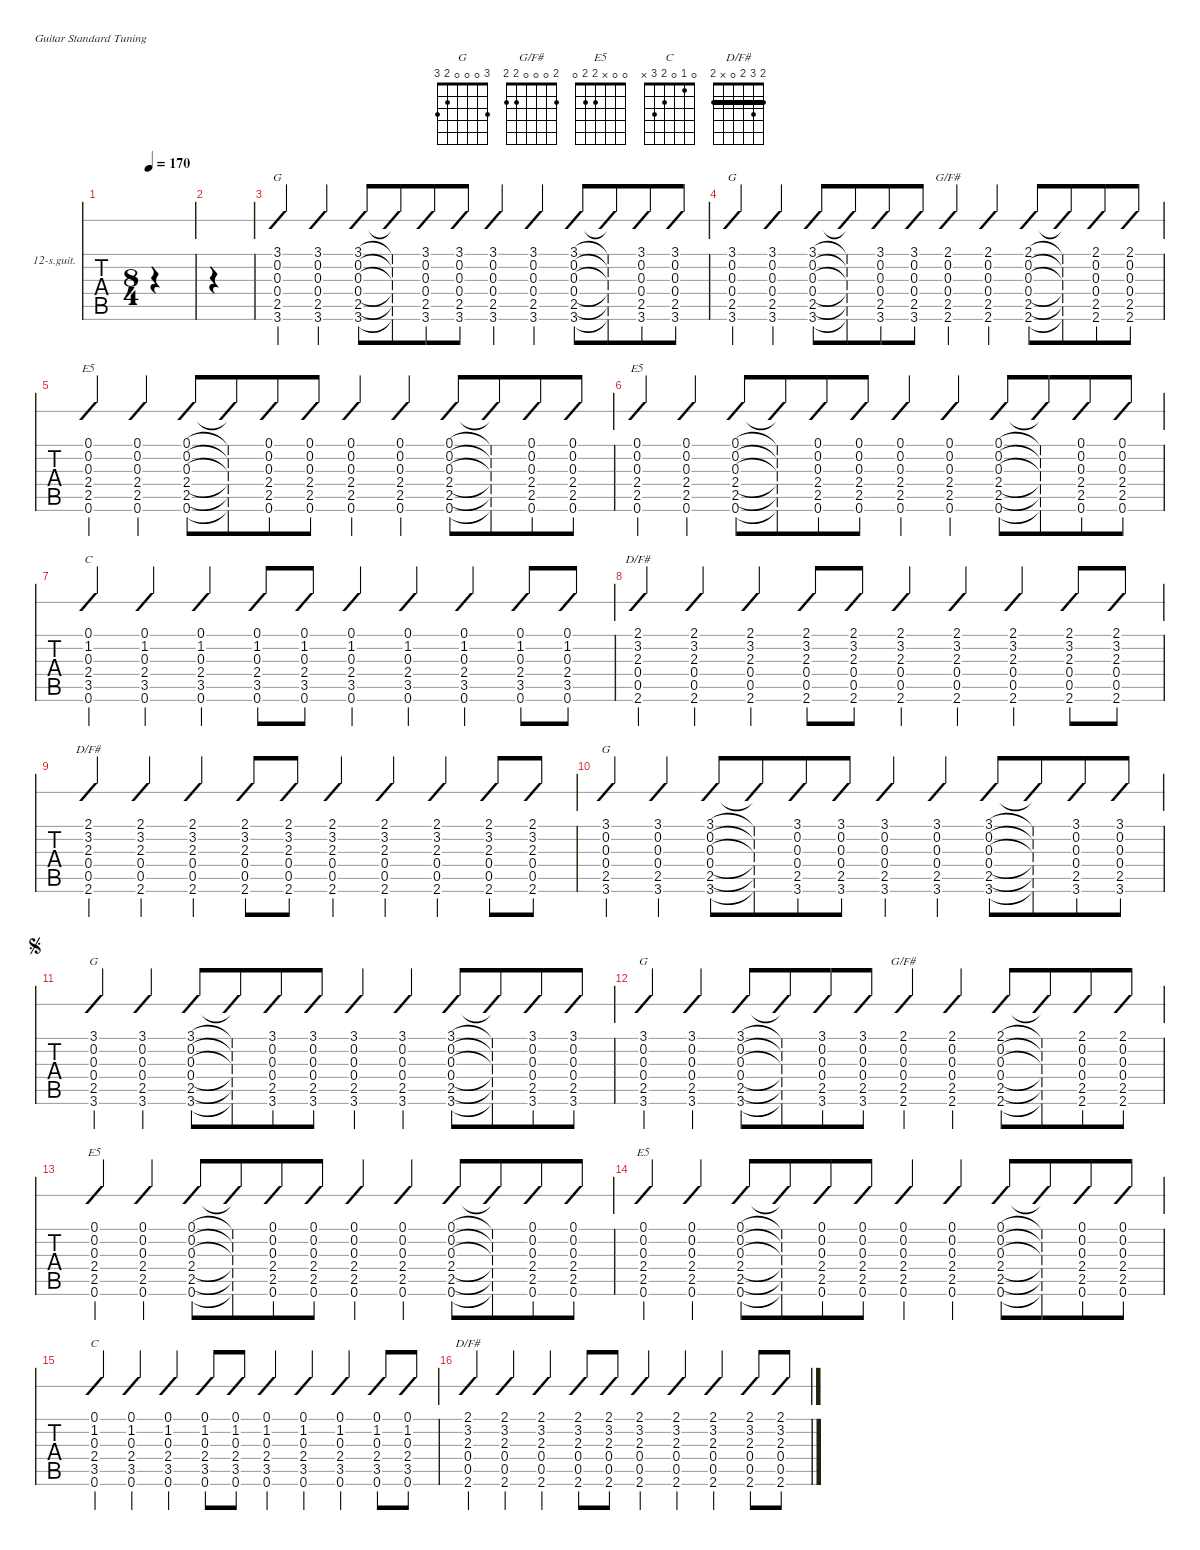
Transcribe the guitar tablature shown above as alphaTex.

\defaultSystemsLayout 4
\hideDynamics
\bracketExtendMode nobrackets
\firstSystemTrackNameOrientation horizontal
\otherSystemsTrackNameOrientation horizontal
\track ("12 St. Steel Guitar" "12-s.guit.") {defaultSystemsLayout 5 instrument acousticguitarsteel}
\staff {tabs slash}
\tuning (E4 B3 G3 D3 A2 E2)
\chord ("G" 3 0 0 0 2 3)
\chord ("G/F#" 2 0 0 0 2 2) {showfingering false}
\chord ("E5" 0 0 x 2 2 0) {showfingering false}
\chord ("C" 0 1 0 2 3 x) {showfingering false}
\chord ("D/F#" 2 3 2 0 x 2) {showfingering false barre 2}
\ts (8 4)
\beaming (8 4 4 4 4)
\tempo 170
\clef g2
\ks g
|
|
(3.6 2.5 3.1 0.2 0.3 0.4).4{ch "G"} (3.6 2.5 3.1 0.2 0.3 0.4).4 (3.6 2.5 3.1 0.2 0.3 0.4).8 (3.6{t} 2.5{t} 3.1{t} 0.2{t} 0.3{t} 0.4{t}).8 (3.6 2.5 3.1 0.2 0.3 0.4).8 (3.6 2.5 3.1 0.2 0.3 0.4).8 (3.6 2.5 3.1 0.2 0.3 0.4).4 (3.6 2.5 3.1 0.2 0.3 0.4).4 (3.6 2.5 3.1 0.2 0.3 0.4).8 (3.6{t} 2.5{t} 3.1{t} 0.2{t} 0.3{t} 0.4{t}).8 (3.6 2.5 3.1 0.2 0.3 0.4).8 (3.6 2.5 3.1 0.2 0.3 0.4).8 |
(3.6 2.5 3.1 0.2 0.3 0.4).4{ch "G"} (3.6 2.5 3.1 0.2 0.3 0.4).4 (3.6 2.5 3.1 0.2 0.3 0.4).8 (3.6{t} 2.5{t} 3.1{t} 0.2{t} 0.3{t} 0.4{t}).8 (3.6 2.5 3.1 0.2 0.3 0.4).8 (3.6 2.5 3.1 0.2 0.3 0.4).8 (2.6 2.5 2.1 0.2 0.3 0.4).4{ch "G/F#"} (2.6 2.5 2.1 0.2 0.3 0.4).4 (2.6 2.5 2.1 0.2 0.3 0.4).8 (2.6{t} 2.5{t} 2.1{t} 0.2{t} 0.3{t} 0.4{t}).8 (2.6 2.5 2.1 0.2 0.3 0.4).8 (2.6 2.5 2.1 0.2 0.3 0.4).8 |
(2.5 2.4 0.6 0.3 0.2 0.1).4{ch "E5"} (2.5 2.4 0.6 0.3 0.2 0.1).4 (2.5 2.4 0.6 0.3 0.2 0.1).8 (2.5{t} 2.4{t} 0.6{t} 0.3{t} 0.2{t} 0.1{t}).8 (2.5 2.4 0.6 0.3 0.2 0.1).8 (2.5 2.4 0.6 0.3 0.2 0.1).8 (2.5 2.4 0.6 0.3 0.2 0.1).4 (2.5 2.4 0.6 0.3 0.2 0.1).4 (2.5 2.4 0.6 0.3 0.2 0.1).8 (2.5{t} 2.4{t} 0.6{t} 0.3{t} 0.2{t} 0.1{t}).8 (2.5 2.4 0.6 0.3 0.2 0.1).8 (2.5 2.4 0.6 0.3 0.2 0.1).8 |
(2.5 2.4 0.6 0.3 0.2 0.1).4{ch "E5"} (2.5 2.4 0.6 0.3 0.2 0.1).4 (2.5 2.4 0.6 0.3 0.2 0.1).8 (2.5{t} 2.4{t} 0.6{t} 0.3{t} 0.2{t} 0.1{t}).8 (2.5 2.4 0.6 0.3 0.2 0.1).8 (2.5 2.4 0.6 0.3 0.2 0.1).8 (2.5 2.4 0.6 0.3 0.2 0.1).4 (2.5 2.4 0.6 0.3 0.2 0.1).4 (2.5 2.4 0.6 0.3 0.2 0.1).8 (2.5{t} 2.4{t} 0.6{t} 0.3{t} 0.2{t} 0.1{t}).8 (2.5 2.4 0.6 0.3 0.2 0.1).8 (2.5 2.4 0.6 0.3 0.2 0.1).8 |
(3.5 2.4 1.2 0.3 0.6 0.1).4{ch "C"} (3.5 2.4 1.2 0.3 0.6 0.1).4 (3.5 2.4 1.2 0.3 0.6 0.1).4 (3.5 2.4 1.2 0.3 0.6 0.1).8 (3.5 2.4 1.2 0.3 0.6 0.1).8 (3.5 2.4 1.2 0.3 0.6 0.1).4 (3.5 2.4 1.2 0.3 0.6 0.1).4 (3.5 2.4 1.2 0.3 0.6 0.1).4 (3.5 2.4 1.2 0.3 0.6 0.1).8 (3.5 2.4 1.2 0.3 0.6 0.1).8 |
(2.1 2.3 3.2 0.4 0.5 2.6).4{ch "D/F#"} (2.1 2.3 3.2 0.4 0.5 2.6).4 (2.1 2.3 3.2 0.4 0.5 2.6).4 (2.1 2.3 3.2 0.4 0.5 2.6).8 (2.1 2.3 3.2 0.4 0.5 2.6).8 (2.1 2.3 3.2 0.4 0.5 2.6).4 (2.1 2.3 3.2 0.4 0.5 2.6).4 (2.1 2.3 3.2 0.4 0.5 2.6).4 (2.1 2.3 3.2 0.4 0.5 2.6).8 (2.1 2.3 3.2 0.4 0.5 2.6).8 |
(2.1 2.3 3.2 0.4 0.5 2.6).4{ch "D/F#"} (2.1 2.3 3.2 0.4 0.5 2.6).4 (2.1 2.3 3.2 0.4 0.5 2.6).4 (2.1 2.3 3.2 0.4 0.5 2.6).8 (2.1 2.3 3.2 0.4 0.5 2.6).8 (2.1 2.3 3.2 0.4 0.5 2.6).4 (2.1 2.3 3.2 0.4 0.5 2.6).4 (2.1 2.3 3.2 0.4 0.5 2.6).4 (2.1 2.3 3.2 0.4 0.5 2.6).8 (2.1 2.3 3.2 0.4 0.5 2.6).8 |
(3.6 2.5 3.1 0.2 0.3 0.4).4{ch "G"} (3.6 2.5 3.1 0.2 0.3 0.4).4 (3.6 2.5 3.1 0.2 0.3 0.4).8 (3.6{t} 2.5{t} 3.1{t} 0.2{t} 0.3{t} 0.4{t}).8 (3.6 2.5 3.1 0.2 0.3 0.4).8 (3.6 2.5 3.1 0.2 0.3 0.4).8 (3.6 2.5 3.1 0.2 0.3 0.4).4 (3.6 2.5 3.1 0.2 0.3 0.4).4 (3.6 2.5 3.1 0.2 0.3 0.4).8 (3.6{t} 2.5{t} 3.1{t} 0.2{t} 0.3{t} 0.4{t}).8 (3.6 2.5 3.1 0.2 0.3 0.4).8 (3.6 2.5 3.1 0.2 0.3 0.4).8 |
\jump segno
(3.6 2.5 3.1 0.2 0.3 0.4).4{ch "G"} (3.6 2.5 3.1 0.2 0.3 0.4).4 (3.6 2.5 3.1 0.2 0.3 0.4).8 (3.6{t} 2.5{t} 3.1{t} 0.2{t} 0.3{t} 0.4{t}).8 (3.6 2.5 3.1 0.2 0.3 0.4).8 (3.6 2.5 3.1 0.2 0.3 0.4).8 (3.6 2.5 3.1 0.2 0.3 0.4).4 (3.6 2.5 3.1 0.2 0.3 0.4).4 (3.6 2.5 3.1 0.2 0.3 0.4).8 (3.6{t} 2.5{t} 3.1{t} 0.2{t} 0.3{t} 0.4{t}).8 (3.6 2.5 3.1 0.2 0.3 0.4).8 (3.6 2.5 3.1 0.2 0.3 0.4).8 |
(3.6 2.5 3.1 0.2 0.3 0.4).4{ch "G"} (3.6 2.5 3.1 0.2 0.3 0.4).4 (3.6 2.5 3.1 0.2 0.3 0.4).8 (3.6{t} 2.5{t} 3.1{t} 0.2{t} 0.3{t} 0.4{t}).8 (3.6 2.5 3.1 0.2 0.3 0.4).8 (3.6 2.5 3.1 0.2 0.3 0.4).8 (2.6 2.5 2.1 0.2 0.3 0.4).4{ch "G/F#"} (2.6 2.5 2.1 0.2 0.3 0.4).4 (2.6 2.5 2.1 0.2 0.3 0.4).8 (2.6{t} 2.5{t} 2.1{t} 0.2{t} 0.3{t} 0.4{t}).8 (2.6 2.5 2.1 0.2 0.3 0.4).8 (2.6 2.5 2.1 0.2 0.3 0.4).8 |
(2.5 2.4 0.6 0.3 0.2 0.1).4{ch "E5"} (2.5 2.4 0.6 0.3 0.2 0.1).4 (2.5 2.4 0.6 0.3 0.2 0.1).8 (2.5{t} 2.4{t} 0.6{t} 0.3{t} 0.2{t} 0.1{t}).8 (2.5 2.4 0.6 0.3 0.2 0.1).8 (2.5 2.4 0.6 0.3 0.2 0.1).8 (2.5 2.4 0.6 0.3 0.2 0.1).4 (2.5 2.4 0.6 0.3 0.2 0.1).4 (2.5 2.4 0.6 0.3 0.2 0.1).8 (2.5{t} 2.4{t} 0.6{t} 0.3{t} 0.2{t} 0.1{t}).8 (2.5 2.4 0.6 0.3 0.2 0.1).8 (2.5 2.4 0.6 0.3 0.2 0.1).8 |
(2.5 2.4 0.6 0.3 0.2 0.1).4{ch "E5"} (2.5 2.4 0.6 0.3 0.2 0.1).4 (2.5 2.4 0.6 0.3 0.2 0.1).8 (2.5{t} 2.4{t} 0.6{t} 0.3{t} 0.2{t} 0.1{t}).8 (2.5 2.4 0.6 0.3 0.2 0.1).8 (2.5 2.4 0.6 0.3 0.2 0.1).8 (2.5 2.4 0.6 0.3 0.2 0.1).4 (2.5 2.4 0.6 0.3 0.2 0.1).4 (2.5 2.4 0.6 0.3 0.2 0.1).8 (2.5{t} 2.4{t} 0.6{t} 0.3{t} 0.2{t} 0.1{t}).8 (2.5 2.4 0.6 0.3 0.2 0.1).8 (2.5 2.4 0.6 0.3 0.2 0.1).8 |
(3.5 2.4 1.2 0.3 0.6 0.1).4{ch "C"} (3.5 2.4 1.2 0.3 0.6 0.1).4 (3.5 2.4 1.2 0.3 0.6 0.1).4 (3.5 2.4 1.2 0.3 0.6 0.1).8 (3.5 2.4 1.2 0.3 0.6 0.1).8 (3.5 2.4 1.2 0.3 0.6 0.1).4 (3.5 2.4 1.2 0.3 0.6 0.1).4 (3.5 2.4 1.2 0.3 0.6 0.1).4 (3.5 2.4 1.2 0.3 0.6 0.1).8 (3.5 2.4 1.2 0.3 0.6 0.1).8 |
(2.1 2.3 3.2 0.4 0.5 2.6).4{ch "D/F#"} (2.1 2.3 3.2 0.4 0.5 2.6).4 (2.1 2.3 3.2 0.4 0.5 2.6).4 (2.1 2.3 3.2 0.4 0.5 2.6).8 (2.1 2.3 3.2 0.4 0.5 2.6).8 (2.1 2.3 3.2 0.4 0.5 2.6).4 (2.1 2.3 3.2 0.4 0.5 2.6).4 (2.1 2.3 3.2 0.4 0.5 2.6).4 (2.1 2.3 3.2 0.4 0.5 2.6).8 (2.1 2.3 3.2 0.4 0.5 2.6).8
